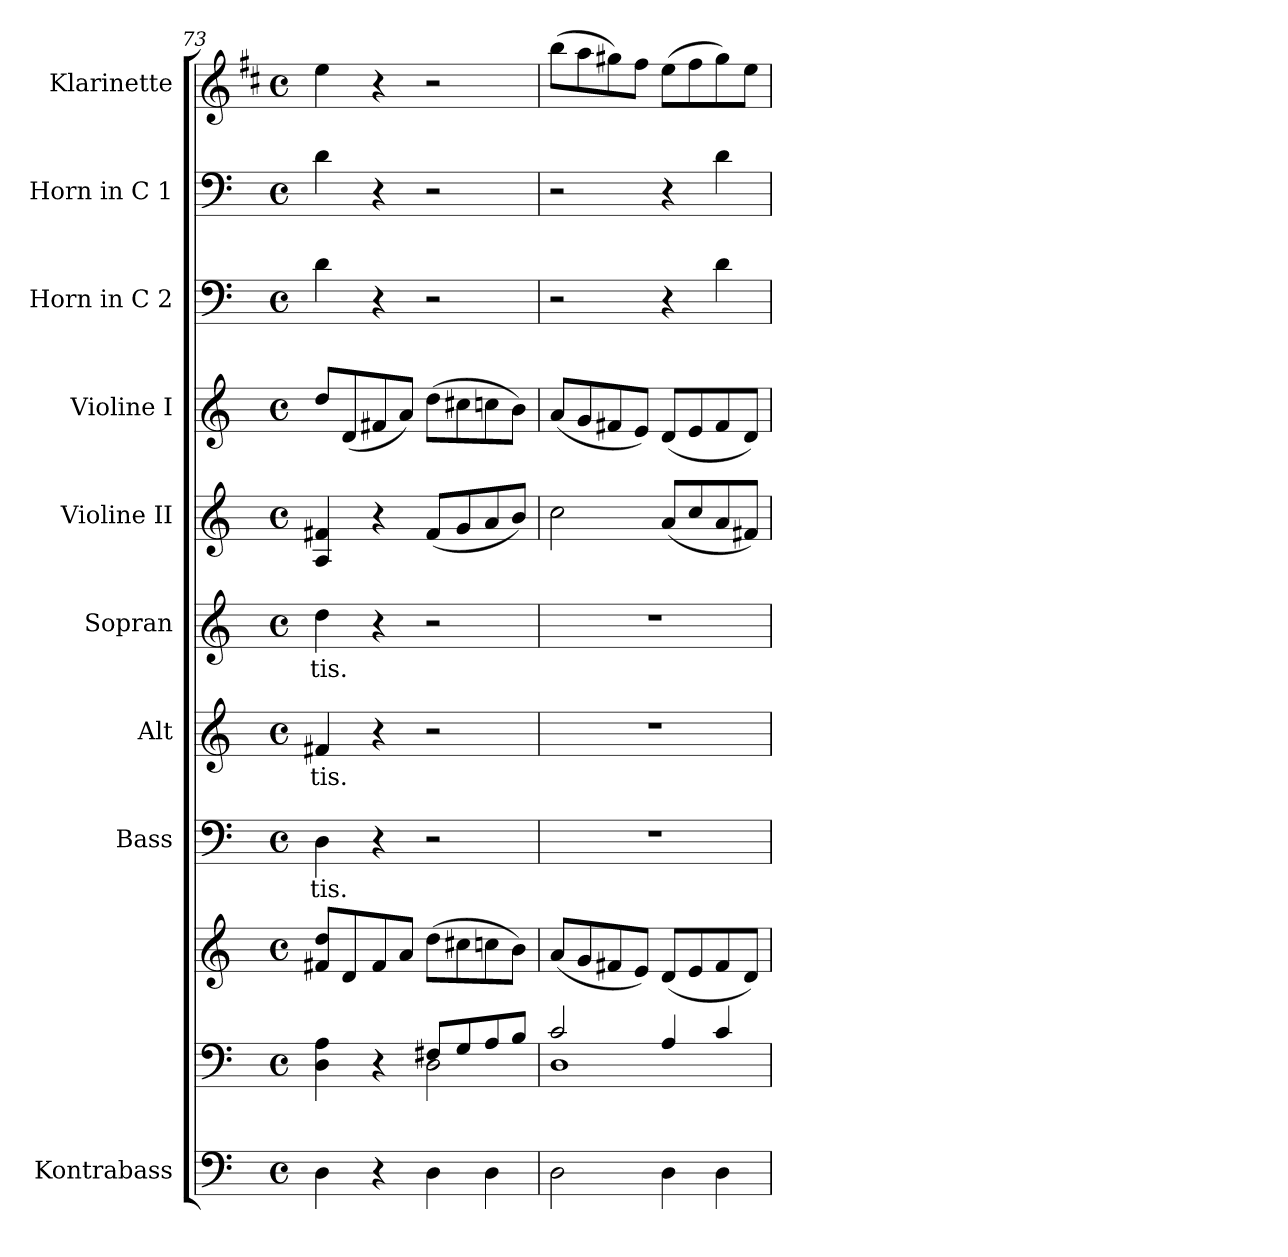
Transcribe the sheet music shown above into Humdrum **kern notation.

**kern	**kern	**kern	**kern	**text	**kern	**text	**kern	**text	**kern	**kern	**kern	**kern	**kern
*part10	*part9	*part9	*part8	*part8	*part7	*part7	*part6	*part6	*part5	*part4	*part3	*part2	*part1
*staff11	*staff10	*staff9	*staff8	*staff8	*staff7	*staff7	*staff6	*staff6	*staff5	*staff4	*staff3	*staff2	*staff1
*I"Kontrabass	*	*	*I"Bass	*	*I"Alt	*	*I"Sopran	*	*I"Violine II	*I"Violine I	*I"Horn in C 2	*I"Horn in C 1	*I"Klarinette
*I'Kb.	*	*	*I'B.	*	*I'A.	*	*I'S.	*	*I'Vl. II	*I'Vl. I	*I'Horn 2	*I'Horn 1	*I'Kl.
*clefF4	*clefF4	*clefG2	*clefF4	*	*clefG2	*	*clefG2	*	*clefG2	*clefG2	*clefF4	*clefF4	*clefG2
*ITrd7c12	*	*	*	*	*	*	*	*	*	*	*	*	*ITrd1c2
*k[]	*k[]	*k[]	*k[]	*	*k[]	*	*k[]	*	*k[]	*k[]	*k[]	*k[]	*k[]
*C:	*C:	*C:	*C:	*	*C:	*	*C:	*	*C:	*C:	*C:	*C:	*C:
*M4/4	*M4/4	*M4/4	*M4/4	*	*M4/4	*	*M4/4	*	*M4/4	*M4/4	*M4/4	*M4/4	*M4/4
*met(c)	*met(c)	*met(c)	*met(c)	*	*met(c)	*	*met(c)	*	*met(c)	*met(c)	*met(c)	*met(c)	*met(c)
=73	=73	=73	=73	=73	=73	=73	=73	=73	=73	=73	=73	=73	=73
*	*^	*	*	*	*	*	*	*	*	*	*	*	*
!	!	!	!	!	!LO:LY:b	!	!LO:LY:b	!	!LO:LY:b	!	!	!	!	!
4DD\	4D\ 4A\	2ryy	8f#X/ 8dd/L	4D\	-tis.	4f#X/	-tis.	4dd\	-tis.	4A/ 4f#X/	8dd/L	4d\	4d\	4dd\
.	.	.	8d/	.	.	.	.	.	.	.	(<8d/	.	.	.
4r	4r	.	8f#/	4r	.	4r	.	4r	.	4r	8f#X/	4r	4r	4r
.	.	.	8a/J	.	.	.	.	.	.	.	8a/J)	.	.	.
4DD\	8F#X/L	2D\	(>8dd\L	2r	.	2r	.	2r	.	(<8f#/L	(>8dd\L	2r	2r	2r
.	8G/	.	8cc#X\	.	.	.	.	.	.	8g/	8cc#X\	.	.	.
4DD\	8A/	.	8ccn\	.	.	.	.	.	.	8a/	8ccn\	.	.	.
.	8B/J	.	8b\J)	.	.	.	.	.	.	8b/J)	8b\J)	.	.	.
!!LO:PB:g=z
=74	=74	=74	=74	=74	=74	=74	=74	=74	=74	=74	=74	=74	=74	=74
2DD\	2c/	1D	(<8a/L	1r	.	1r	.	1r	.	2cc\	(<8a/L	2r	2r	(>8aa\L
.	.	.	8g/	.	.	.	.	.	.	.	8g/	.	.	8gg\
.	.	.	8f#X/	.	.	.	.	.	.	.	8f#X/	.	.	8ff#X\)
.	.	.	8e/J)	.	.	.	.	.	.	.	8e/J)	.	.	8ee\J
4DD\	4A/	.	(<8d/L	.	.	.	.	.	.	(<8a/L	(<8d/L	4r	4r	(>8dd\L
.	.	.	8e/	.	.	.	.	.	.	8cc/	8e/	.	.	8ee\
4DD\	4c/	.	8f#/	.	.	.	.	.	.	8a/	8f#/	4d\	4d\	8ff#\)
.	.	.	8d/J)	.	.	.	.	.	.	8f#X/J)	8d/J)	.	.	8dd\J
*	*v	*v	*	*	*	*	*	*	*	*	*	*	*	*
=	=	=	=	=	=	=	=	=	=	=	=	=	=
*-	*-	*-	*-	*-	*-	*-	*-	*-	*-	*-	*-	*-	*-
